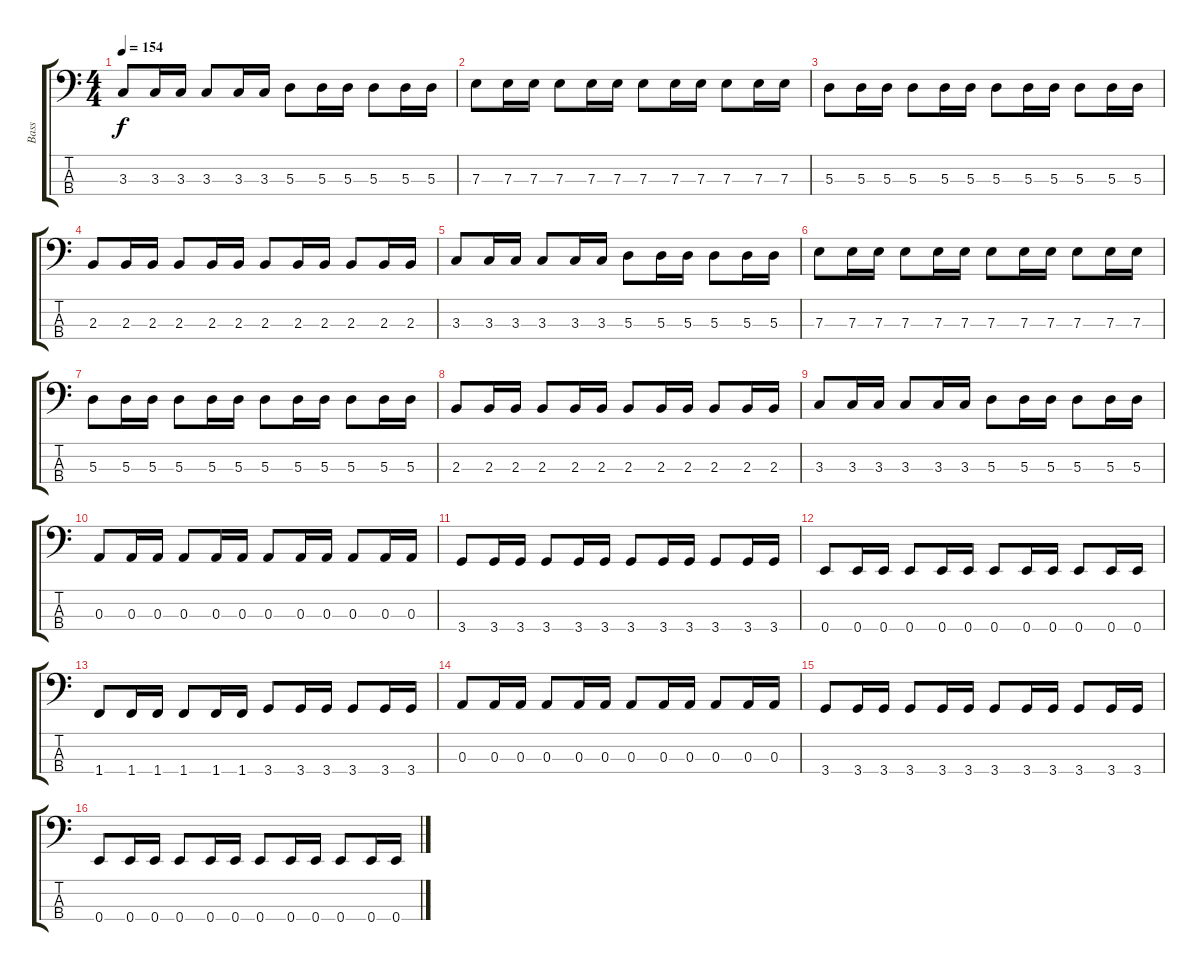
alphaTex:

\track ("Bass" "Bass") {instrument electricbasspick}
\staff {score tabs}
\tuning (G2 D2 A1 E1) {hide}
\ts (4 4)
\tempo 154
\clef f4
\ks c
3.3.8{dy f} 3.3.16 3.3.16 3.3.8 3.3.16 3.3.16 5.3.8 5.3.16 5.3.16 5.3.8 5.3.16 5.3.16 |
7.3.8 7.3.16 7.3.16 7.3.8 7.3.16 7.3.16 7.3.8 7.3.16 7.3.16 7.3.8 7.3.16 7.3.16 |
5.3.8 5.3.16 5.3.16 5.3.8 5.3.16 5.3.16 5.3.8 5.3.16 5.3.16 5.3.8 5.3.16 5.3.16 |
2.3.8 2.3.16 2.3.16 2.3.8 2.3.16 2.3.16 2.3.8 2.3.16 2.3.16 2.3.8 2.3.16 2.3.16 |
3.3.8 3.3.16 3.3.16 3.3.8 3.3.16 3.3.16 5.3.8 5.3.16 5.3.16 5.3.8 5.3.16 5.3.16 |
7.3.8 7.3.16 7.3.16 7.3.8 7.3.16 7.3.16 7.3.8 7.3.16 7.3.16 7.3.8 7.3.16 7.3.16 |
5.3.8 5.3.16 5.3.16 5.3.8 5.3.16 5.3.16 5.3.8 5.3.16 5.3.16 5.3.8 5.3.16 5.3.16 |
2.3.8 2.3.16 2.3.16 2.3.8 2.3.16 2.3.16 2.3.8 2.3.16 2.3.16 2.3.8 2.3.16 2.3.16 |
3.3.8 3.3.16 3.3.16 3.3.8 3.3.16 3.3.16 5.3.8 5.3.16 5.3.16 5.3.8 5.3.16 5.3.16 |
0.3.8 0.3.16 0.3.16 0.3.8 0.3.16 0.3.16 0.3.8 0.3.16 0.3.16 0.3.8 0.3.16 0.3.16 |
3.4.8 3.4.16 3.4.16 3.4.8 3.4.16 3.4.16 3.4.8 3.4.16 3.4.16 3.4.8 3.4.16 3.4.16 |
0.4.8 0.4.16 0.4.16 0.4.8 0.4.16 0.4.16 0.4.8 0.4.16 0.4.16 0.4.8 0.4.16 0.4.16 |
1.4.8 1.4.16 1.4.16 1.4.8 1.4.16 1.4.16 3.4.8 3.4.16 3.4.16 3.4.8 3.4.16 3.4.16 |
0.3.8 0.3.16 0.3.16 0.3.8 0.3.16 0.3.16 0.3.8 0.3.16 0.3.16 0.3.8 0.3.16 0.3.16 |
3.4.8 3.4.16 3.4.16 3.4.8 3.4.16 3.4.16 3.4.8 3.4.16 3.4.16 3.4.8 3.4.16 3.4.16 |
0.4.8 0.4.16 0.4.16 0.4.8 0.4.16 0.4.16 0.4.8 0.4.16 0.4.16 0.4.8 0.4.16 0.4.16
